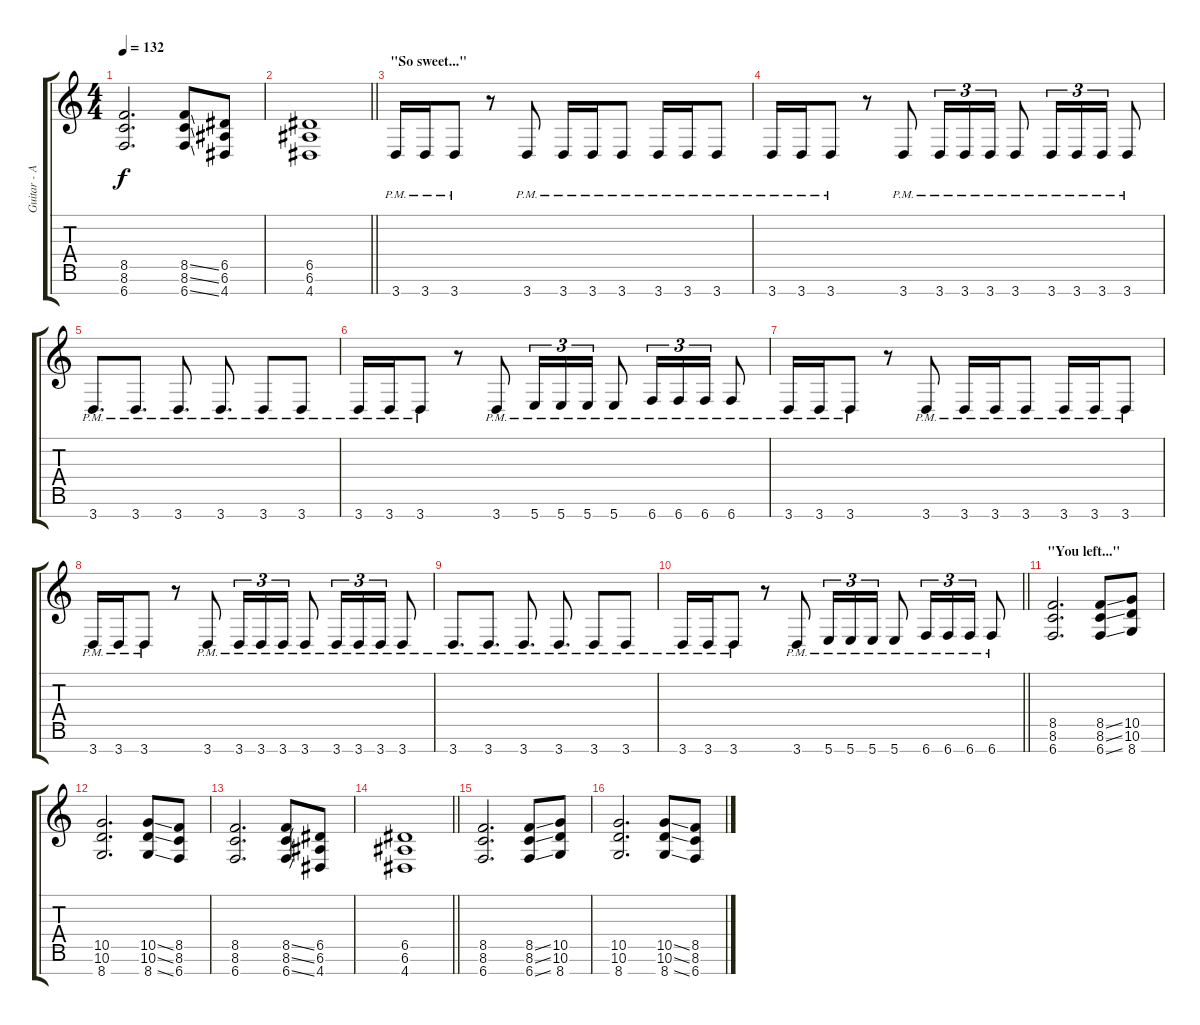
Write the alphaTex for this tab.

\track ("Guitar - Ad" "Guitar - A") {instrument distortionguitar}
\staff {score tabs}
\tuning (E4 B3 G3 D3 A2 E2 B1) {hide}
\ts (4 4)
\tempo 132
\clef g2
\ks c
(8.5 8.6 6.7).2{d dy f} (8.5{ss} 8.6{ss} 6.7{ss}).8 (6.5 6.6 4.7).8 |
\barLineRight lightlight
(6.5 6.6 4.7).1 |
\section ("" "\"So sweet...\"")
3.7{pm}.16 3.7{pm}.16 3.7{pm}.8 r.8 3.7{pm}.8 3.7{pm}.16 3.7{pm}.16 3.7{pm}.8 3.7{pm}.16 3.7{pm}.16 3.7{pm}.8 |
3.7{pm}.16 3.7{pm}.16 3.7{pm}.8 r.8 3.7{pm}.8 3.7{pm}.16{tu (3 2)} 3.7{pm}.16{tu (3 2)} 3.7{pm}.16{tu (3 2)} 3.7{pm}.8 3.7{pm}.16{tu (3 2)} 3.7{pm}.16{tu (3 2)} 3.7{pm}.16{tu (3 2)} 3.7{pm}.8 |
3.7{pm}.8{d} 3.7{pm}.8{d} 3.7{pm}.8{d} 3.7{pm}.8{d} 3.7{pm}.8 3.7{pm}.8 |
3.7{pm}.16 3.7{pm}.16 3.7{pm}.8 r.8 3.7{pm}.8 5.7{pm}.16{tu (3 2)} 5.7{pm}.16{tu (3 2)} 5.7{pm}.16{tu (3 2)} 5.7{pm}.8 6.7{pm}.16{tu (3 2)} 6.7{pm}.16{tu (3 2)} 6.7{pm}.16{tu (3 2)} 6.7{pm}.8 |
3.7{pm}.16 3.7{pm}.16 3.7{pm}.8 r.8 3.7{pm}.8 3.7{pm}.16 3.7{pm}.16 3.7{pm}.8 3.7{pm}.16 3.7{pm}.16 3.7{pm}.8 |
3.7{pm}.16 3.7{pm}.16 3.7{pm}.8 r.8 3.7{pm}.8 3.7{pm}.16{tu (3 2)} 3.7{pm}.16{tu (3 2)} 3.7{pm}.16{tu (3 2)} 3.7{pm}.8 3.7{pm}.16{tu (3 2)} 3.7{pm}.16{tu (3 2)} 3.7{pm}.16{tu (3 2)} 3.7{pm}.8 |
3.7{pm}.8{d} 3.7{pm}.8{d} 3.7{pm}.8{d} 3.7{pm}.8{d} 3.7{pm}.8 3.7{pm}.8 |
\barLineRight lightlight
3.7{pm}.16 3.7{pm}.16 3.7{pm}.8 r.8 3.7{pm}.8 5.7{pm}.16{tu (3 2)} 5.7{pm}.16{tu (3 2)} 5.7{pm}.16{tu (3 2)} 5.7{pm}.8 6.7{pm}.16{tu (3 2)} 6.7{pm}.16{tu (3 2)} 6.7{pm}.16{tu (3 2)} 6.7{pm}.8 |
\section ("" "\"You left...\"")
(8.5 8.6 6.7).2{d} (8.5{ss} 8.6{ss} 6.7{ss}).8 (10.5 10.6 8.7).8 |
(10.5 10.6 8.7).2{d} (10.5{ss} 10.6{ss} 8.7{ss}).8 (8.5 8.6 6.7).8 |
(8.5 8.6 6.7).2{d} (8.5{ss} 8.6{ss} 6.7{ss}).8 (6.5 6.6 4.7).8 |
\barLineRight lightlight
(6.5 6.6 4.7).1 |
(8.5 8.6 6.7).2{d} (8.5{ss} 8.6{ss} 6.7{ss}).8 (10.5 10.6 8.7).8 |
(10.5 10.6 8.7).2{d} (10.5{ss} 10.6{ss} 8.7{ss}).8 (8.5 8.6 6.7).8
